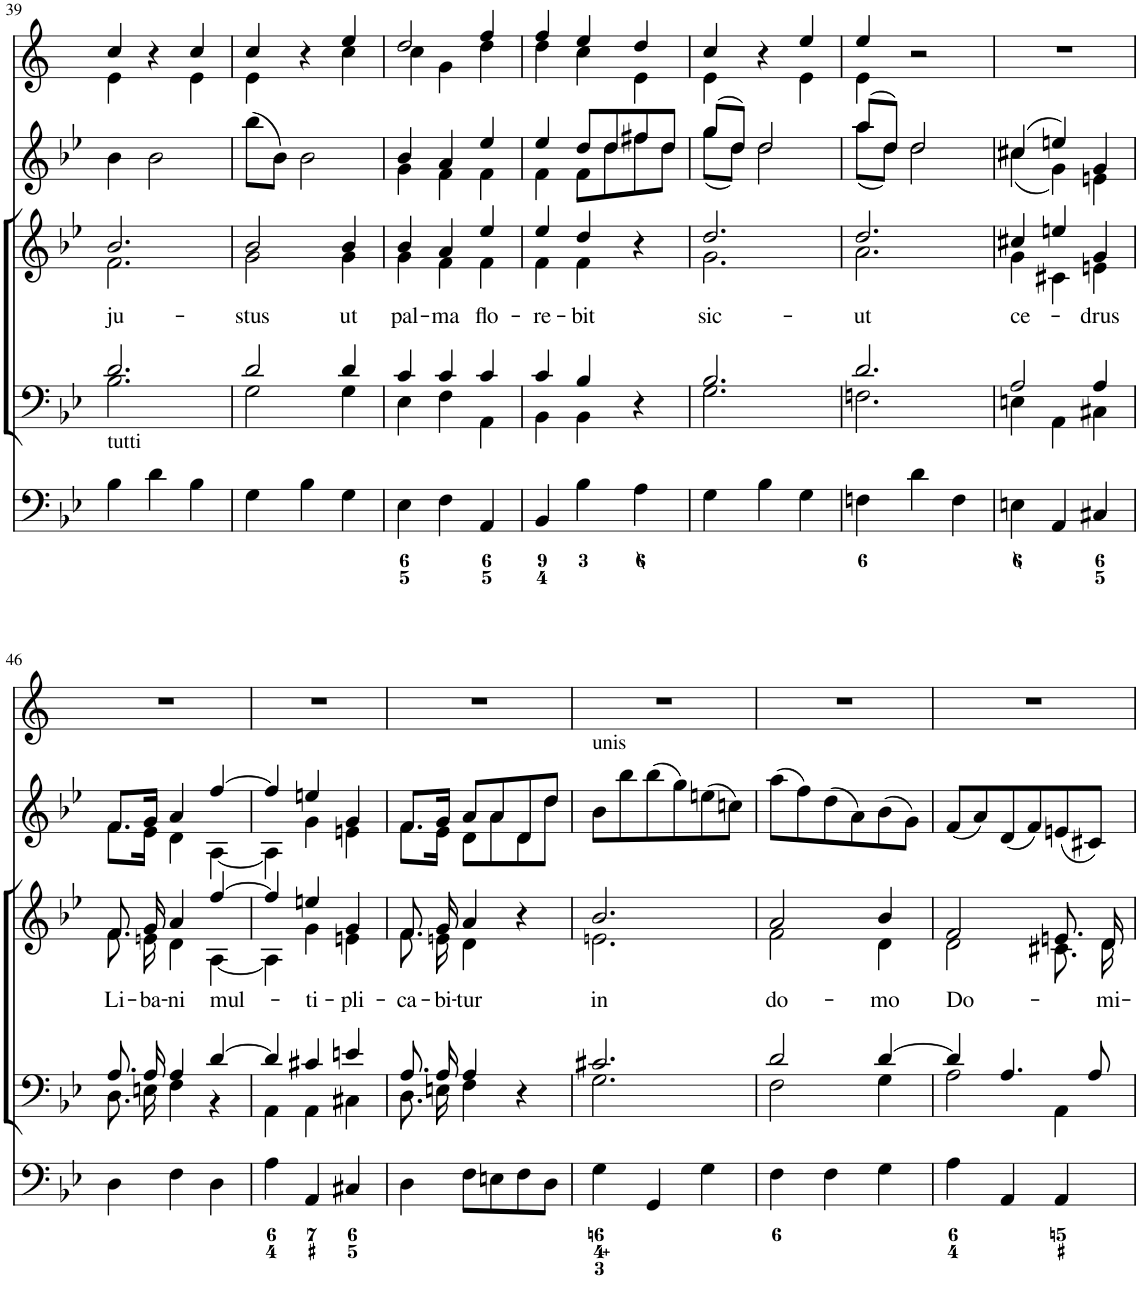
**kern	**kern	**kern	**text	**kern	**kern	**kern	**kern
*part7	*part6	*part5	*part5	*part4	*part3	*part2	*part1
*staff7	*staff6	*staff5	*staff5	*staff4	*staff3	*staff2	*staff1
*I"Organ	*I"Voice	*I"Voice	*	*I"Violin	*I"Violin	*I"Violini	*I"Clarini in B[b]
*	*	*	*	*I'Vln	*I'Vln	*I'Vln	*
!!LO:PB:g=z
*clefF4	*clefF4	*clefG2	*	*clefG2	*clefG2	*clefG2	*clefG2
*	*	*	*	*	*	*	*Trd1c2
*k[b-e-]	*k[b-e-]	*k[b-e-]	*	*k[b-e-]	*k[b-e-]	*k[b-e-]	*k[]
*M3/4	*M3/4	*M3/4	*	*M3/4	*M3/4	*M3/4	*M3/4
=39	=39	=39	=39	=39	=39	=39	=39
*	*^	*^	*	*	*	*	*
!LO:TX:a:t=tutti	!	!	!	!	!	!	!	!	!
!	!	!	!	!	!LO:LY:b	!	!	!	!
*	*	*	*	*	*	*	*	*	*^
4B-\	2.d/	2.B-\	2.b-/	2.f\	ju-	4b-	4b-	4b-\	4cc/	4e\
4d\	.	.	.	.	.	2b-	2b-	2b-\	4r	4ryy
4B-\	.	.	.	.	.	.	.	.	4cc/	4e\
=40	=40	=40	=40	=40	=40	=40	=40	=40	=40	=40
!	!	!	!	!	!LO:LY:b	!	!	!	!	!
4G\	2d/	2G\	2b-/	2g\	-stus	(8bb-\L	(8bb-\L	(8bb-\L	4cc/	4e\
.	.	.	.	.	.	8b-\J)	8b-\J)	8b-\J)	.	.
4B-\	.	.	.	.	.	2b-	2b-	2b-\	4r	4ryy
!	!	!	!	!	!LO:LY:b	!	!	!	!	!
4G\	4d/	4G\	4b-/	4g\	ut	.	.	.	4ee/	4cc\
=41	=41	=41	=41	=41	=41	=41	=41	=41	=41	=41
!	!	!	!	!	!LO:LY:b	!	!	!	!	!
*	*	*	*	*	*	*	*	*^	*	*
4E-\	4c/	4E-\	4b-/	4g\	pal-	4g	4b-	4b-/	4g\	2dd/	4cc\
!	!	!	!	!	!LO:LY:b	!	!	!	!	!	!
4F\	4c/	4F\	4a/	4f\	-ma	4f	4a	4a/	4f\	.	4g\
!	!	!	!	!	!LO:LY:b	!	!	!	!	!	!
4AA/	4c/	4AA\	4ee-/	4f\	flo-	4f	4ee-	4ee-/	4f\	4ff/	4dd\
=42	=42	=42	=42	=42	=42	=42	=42	=42	=42	=42	=42
!	!	!	!	!	!LO:LY:b	!	!	!	!	!	!
4BB-/	4c/	4BB-\	4ee-/	4f\	-re-	4f	4ee-	4ee-/	4f\	4ff/	4dd\
!	!	!	!	!	!LO:LY:b	!	!	!	!	!	!
4B-\	4B-/	4BB-\	4dd/	4f\	-bit	8f/L	8dd\L	8dd/L	8f\L	4ee/	4cc\
.	.	.	.	.	.	8dd/J	8dd\J	8dd/	8dd\	.	.
4A\	4r	4ryy	4r	4ryy	.	8ff#X\L	8ff#X\L	8ff#X/	8ff#\	4dd/	4e\
.	.	.	.	.	.	8dd\J	8dd\J	8dd/J	8dd\J	.	.
=43	=43	=43	=43	=43	=43	=43	=43	=43	=43	=43	=43
!	!	!	!	!	!LO:LY:b	!	!	!	!	!	!
4G\	2.B-/	2.G\	2.dd/	2.g\	sic-	(8gg\L	(8gg\L	(8gg/L	(8gg\L	4cc/	4e\
.	.	.	.	.	.	8dd\J)	8dd\J)	8dd/J)	8dd\J)	.	.
4B-\	.	.	.	.	.	2dd	2dd	2dd/	2dd\	4r	4ryy
4G\	.	.	.	.	.	.	.	.	.	4ee/	4e\
=44	=44	=44	=44	=44	=44	=44	=44	=44	=44	=44	=44
!	!	!	!	!	!LO:LY:b	!	!	!	!	!	!
4Fn\	2.d/	2.Fn\	2.dd/	2.a\	-ut	(8aa\L	(8aa\L	(8aa/L	(8aa\L	4ee/	4e\
.	.	.	.	.	.	8dd\J)	8dd\J)	8dd/J)	8dd\J)	.	.
4d\	.	.	.	.	.	2dd	2dd	2dd/	2dd\	2r	2ryy
4F\	.	.	.	.	.	.	.	.	.	.	.
*	*	*	*	*	*	*	*	*	*	*v	*v
=45	=45	=45	=45	=45	=45	=45	=45	=45	=45	=45
!	!	!	!	!	!LO:LY:b	!	!	!	!	!
4En\	2A/	4En\	4cc#X/	4g\	ce-	(4cc#X	(4cc#X	(4cc#X/	(4cc#\	2.r
4AA/	.	4AA\	4een/	4c#X\	.	4g)	4een)	4een/)	4g\)	.
!	!	!	!	!	!LO:LY:b	!	!	!	!	!
4C#X/	4A/	4C#X\	4g/	4en\	-drus	4en	4g	4g/	4en\	.
!!LO:LB:g=z
=46	=46	=46	=46	=46	=46	=46	=46	=46	=46	=46
!	!	!	!	!	!LO:LY:b	!	!	!	!	!
4D\	8.A/L	8.D\L	8.f/L	8.f\L	Li-	8.f/L	8.f/L	8.f/L	8.f\L	2.r
!	!	!	!	!	!LO:LY:b	!	!	!	!	!
.	16A/Jk	16En\Jk	16g/Jk	16en\Jk	-ba-	16e-/Jk	16g/Jk	16g/Jk	16e-\Jk	.
!	!	!	!	!	!LO:LY:b	!	!	!	!	!
4F\	4A/	4F\	4a/	4d\	-ni	4d	4a	4a/	4d\	.
!	!	!	!	!	!LO:LY:b	!	!	!	!	!
4D\	[4d/	4r	[4ff/	[4A\	mul-	[4A	[4ff	[4ff/	[4A\	.
=47	=47	=47	=47	=47	=47	=47	=47	=47	=47	=47
4A\	4d/]	4AA\	4ff/]	4A\]	.	4A]	4ff]	4ff/]	4A\]	2.r
!	!	!	!	!	!LO:LY:b	!	!	!	!	!
4AA/	4c#X/	4AA\	4een/	4g\	-ti-	4g	4een	4een/	4g\	.
!	!	!	!	!	!LO:LY:b	!	!	!	!	!
4C#X/	4en/	4C#X\	4g/	4en\	-pli-	4en	4g	4g/	4en\	.
=48	=48	=48	=48	=48	=48	=48	=48	=48	=48	=48
!	!	!	!	!	!LO:LY:b	!	!	!	!	!
4D\	8.A/L	8.D\L	8.f/L	8.f\L	-ca-	8.f/L	8.f/L	8.f/L	8.f\L	2.r
!	!	!	!	!	!LO:LY:b	!	!	!	!	!
.	16A/Jk	16En\Jk	16g/Jk	16en\Jk	-bi-	16e-/Jk	16g/Jk	16g/Jk	16e-\Jk	.
!	!	!	!	!	!LO:LY:b	!	!	!	!	!
8F\L	4A/	4F\	4a/	4d\	-tur	8d/L	8a/L	8a/L	8d\L	.
8En\	.	.	.	.	.	8a/J	8a/J	8a/	8a\	.
8F\	4r	4ryy	4r	4ryy	.	8d/L	8d/L	8d/	8d\	.
8D\J	.	.	.	.	.	8dd/J	8dd/J	8dd/J	8dd\J	.
=49	=49	=49	=49	=49	=49	=49	=49	=49	=49	=49
!	!	!	!	!	!	!	!	!LO:TX:a:t=unis	!	!
!	!	!	!	!	!	!	!LO:TX:a:t=unis	!	!	!
!	!	!	!	!	!	!LO:TX:a:t=unis	!	!	!	!
!	!	!	!	!	!LO:LY:b	!	!	!	!	!
*	*	*	*	*	*	*	*	*v	*v	*
4G\	2.c#X/	2.G\	2.b-/	2.en\	in	8b-\L	8b-\L	8b-\L	2.r
.	.	.	.	.	.	8bb-\J	8bb-\J	8bb-\	.
4GG/	.	.	.	.	.	(8bb-\L	(8bb-\L	(8bb-\	.
.	.	.	.	.	.	8gg\J)	8gg\J)	8gg\)	.
4G\	.	.	.	.	.	(8een\L	(8een\L	(8een\	.
.	.	.	.	.	.	8ccn\J)	8ccn\J)	8ccn\J)	.
=50	=50	=50	=50	=50	=50	=50	=50	=50	=50
!	!	!	!	!	!LO:LY:b	!	!	!	!
4F\	2d/	2F\	2a/	2f\	do-	(8aa\L	(8aa\L	(8aa\L	2.r
.	.	.	.	.	.	8ff\J)	8ff\J)	8ff\)	.
4F\	.	.	.	.	.	(8dd\L	(8dd\L	(8dd\	.
.	.	.	.	.	.	8a\J)	8a\J)	8a\)	.
!	!	!	!	!	!LO:LY:b	!	!	!	!
4G\	[4d/	4G\	4b-/	4d\	-mo	(8b-/L	(8b-/L	(8b-\	.
.	.	.	.	.	.	8g/J)	8g/J)	8g\J)	.
=51	=51	=51	=51	=51	=51	=51	=51	=51	=51
!	!	!	!	!	!LO:LY:b	!	!	!	!
4A\	4d/]	2A\	2f/	2d\	Do-	(8f/L	(8f/L	(8f/L	2.r
.	.	.	.	.	.	8a/J)	8a/J)	8a/)	.
4AA/	4.A/	.	.	.	.	(8d/L	(8d/L	(8d/	.
.	.	.	.	.	.	8f/J)	8f/J)	8f/)	.
4AA/	.	4AA\	8.en/L	8.c#X\L	.	(8en/L	(8en/L	(8en/	.
.	8A/	.	.	.	.	8c#X/J)	8c#X/J)	8c#X/J)	.
!	!	!	!	!	!LO:LY:b	!	!	!	!
.	.	.	16d/Jk	16d\Jk	-mi-	.	.	.	.
*	*v	*v	*	*	*	*	*	*	*
*	*	*v	*v	*	*	*	*	*
=	=	=	=	=	=	=	=
*-	*-	*-	*-	*-	*-	*-	*-
